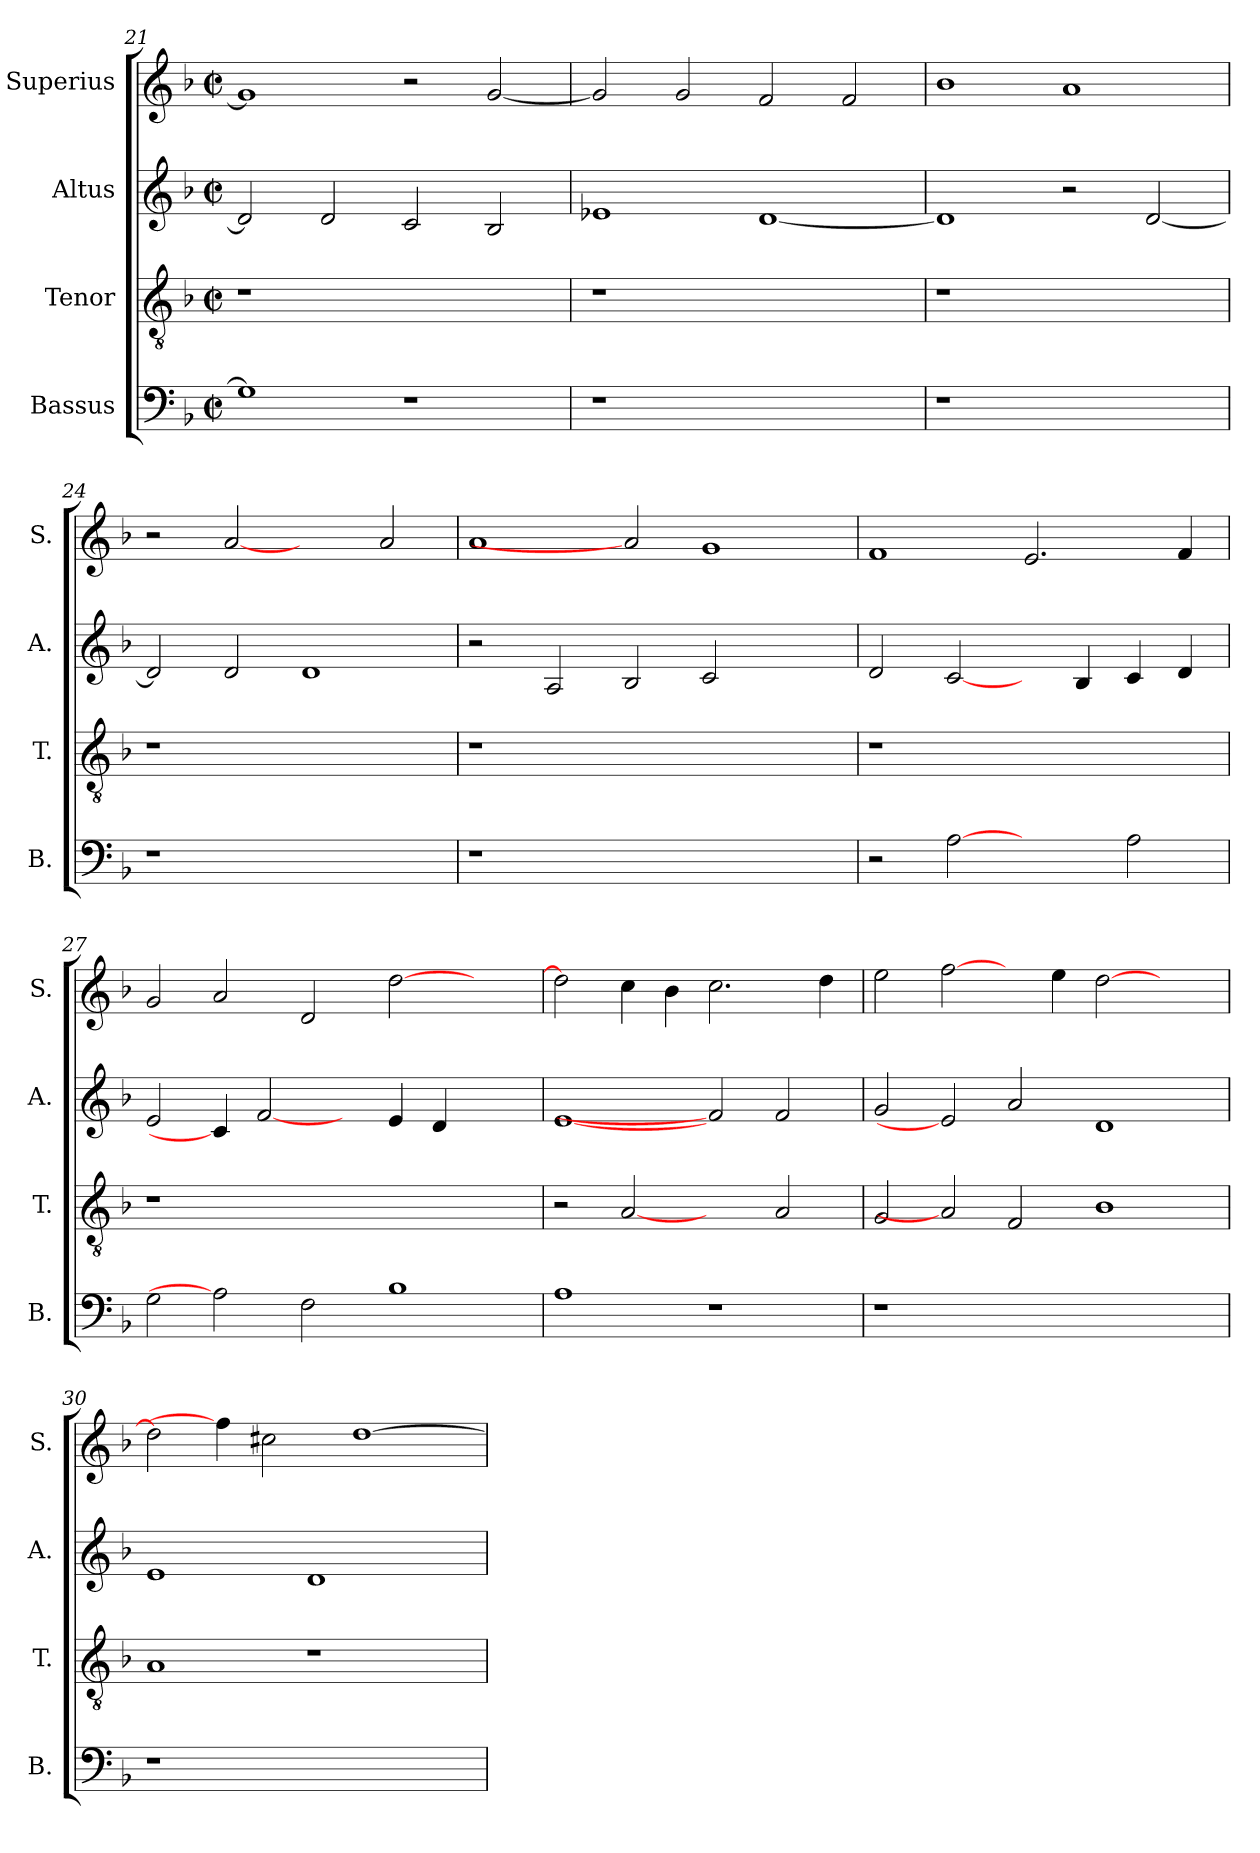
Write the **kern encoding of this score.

**kern	**kern	**kern	**kern
*part4	*part3	*part2	*part1
*staff4	*staff3	*staff2	*staff1
*I"Bassus	*I"Tenor	*I"Altus	*I"Superius
*I'B.	*I'T.	*I'A.	*I'S.
*clefF4	*clefGv2	*clefG2	*clefG2
*	*ITrd7c12	*	*
*k[b-]	*k[b-]	*k[b-]	*k[b-]
*F:	*F:	*F:	*F:
*M2/2	*M2/2	*M2/2	*M2/2
*met(c|)	*met(c|)	*met(c|)	*met(c|)
=21	=21	=21	=21
!	!LO:N:vis=1	!	!
1Gi]	1r	2di/]	1gi]
.	.	2di/	.
1r	1ryy	2ci/	2r
.	.	2B-i/	[<2gi/
!!LO:LB:g=z
=22	=22	=22	=22
!LO:N:vis=1	!LO:N:vis=1	!	!
1r	1r	1e-Xi	2gi/]
.	.	.	2gi/
1ryy	1ryy	[<1di	2fi/
.	.	.	2fi/
=23	=23	=23	=23
!LO:N:vis=1	!LO:N:vis=1	!	!
1r	1r	1di]	1b-i
1ryy	1ryy	2r	1ai
.	.	[<2di/	.
=24	=24	=24	=24
!LO:N:vis=1	!LO:N:vis=1	!	!
1r	1r	2di/]	2r
.	.	2di/	[2ai
1ryy	1ryy	1di	2ryy
.	.	.	2ai/
=25	=25	=25	=25
!LO:N:vis=1	!LO:N:vis=1	!	!
1r	1r	2r	1ai
.	.	2Ai/	.
1.ryy	1.ryy	2B-i/	2ai]
.	.	2ci/	1gi
.	.	2ryy	.
=26	=26	=26	=26
!	!LO:N:vis=1	!	!
2r	1r	2di/	1fi
[2Ai	.	[2ci/	.
2ryy	1ryy	4ryy	2.ei/
.	.	4B-i/	.
2Ai\	.	4ci/	.
.	.	4di/	4fi/
!!LO:LB:g=z
=27	=27	=27	=27
!	!LO:N:vis=1	!	!
2Gi\	1r	2ei/	2gi/
2Ai]	.	4ci/]	2ai/
.	.	[2fi	.
2Fi\	1.ryy	.	2di/
.	.	4ryy	.
1B-i	.	4ei/	[>2ddi\
.	.	4di/	.
.	.	2ryy	2ryy
=28	=28	=28	=28
1Ai	2r	[1ei	2ddi\]
.	[2AAi	.	4cci\
.	.	.	4b-i\
1r	2ryy	2fi]	2.cci\
.	2AAi/	2fi/	.
.	.	.	4ddi\
=29	=29	=29	=29
!LO:N:vis=1	!	!	!
1r	2GGi/	2gi/	2eei\
.	2AAi]	2ei]	[2ffi\
1.ryy	2FFi/	2ai/	4ryy
.	.	.	4eei\
.	1BB-i	1di	[>2ddi\
.	.	.	2ryy
=30	=30	=30	=30
!LO:N:vis=1	!	!	!
1r	1AAi	1ei	2ddi\]
.	.	.	4ffi\]
.	.	.	2cc#Xi\
1ryy	1r	1di	.
.	.	.	[>1ddi
4ryy	4ryy	4ryy	.
=	=	=	=
*-	*-	*-	*-
